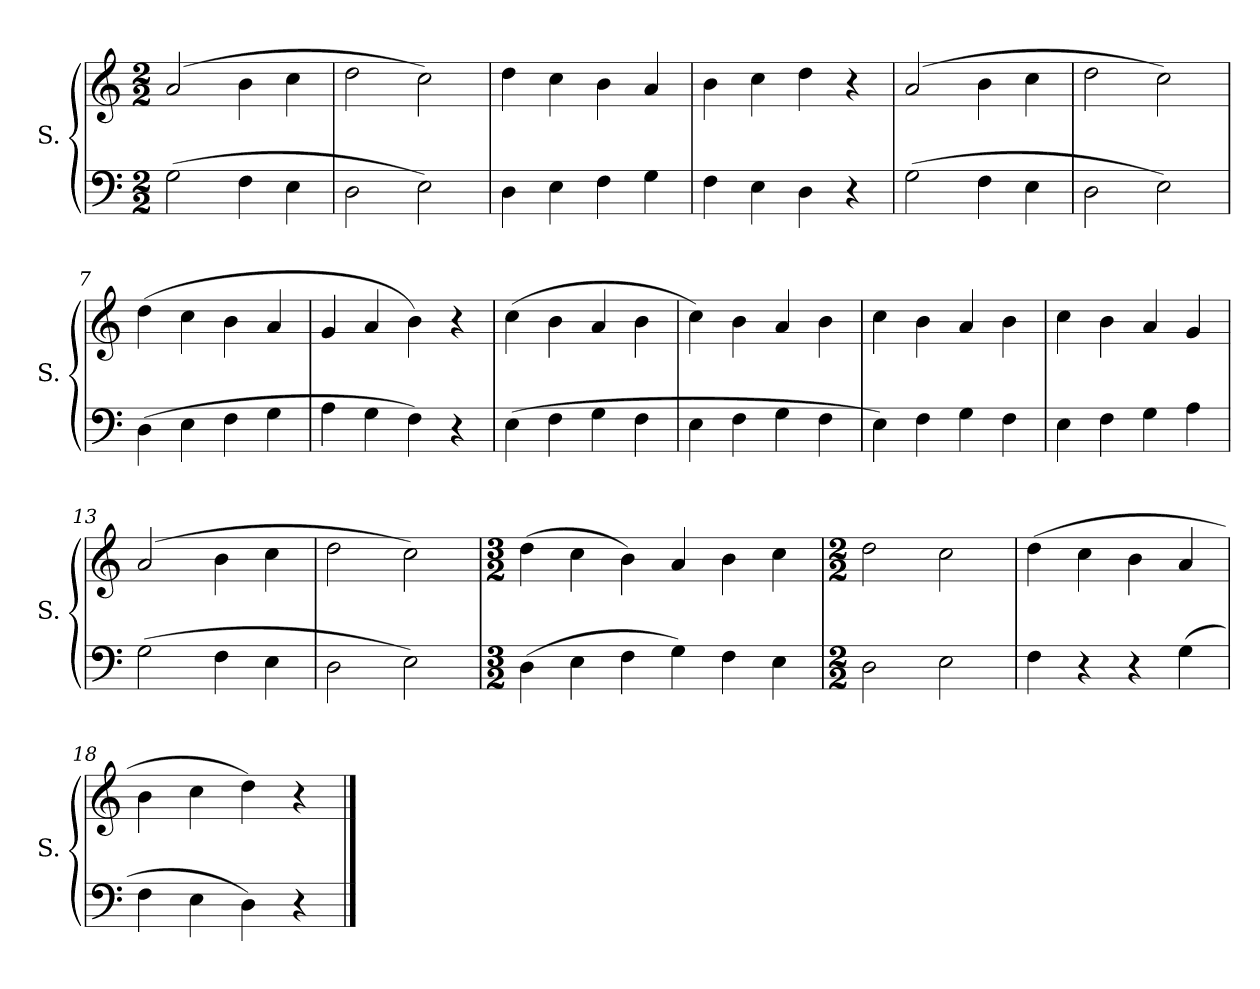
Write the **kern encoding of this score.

**kern	**kern
*part2	*part1
*staff2	*staff1
*I"S.	*I"S.
*I'S.	*I'S.
*clefF4	*clefG2
*M2/2	*M2/2
*MM200	*MM200
=1	=1
(2G\	(2a/
4F\	4b\
4E\	4cc\
=2	=2
2D\	2dd\
2E\)	2cc\)
=3	=3
4D\	4dd\
4E\	4cc\
4F\	4b\
4G\	4a/
=4	=4
4F\	4b\
4E\	4cc\
4D\	4dd\
4r	4r
=5	=5
(2G\	(2a/
4F\	4b\
4E\	4cc\
=6	=6
2D\	2dd\
2E\)	2cc\)
!!LO:LB:g=z
=7	=7
(4D\	(4dd\
4E\	4cc\
4F\	4b\
4G\	4a/
=8	=8
4A\	4g/
4G\	4a/
4F\)	4b\)
4r	4r
=9	=9
(4E\	(4cc\
4F\	4b\
4G\	4a/
4F\	4b\
=10	=10
4E\	4cc\)
4F\	4b\
4G\	4a/
4F\	4b\
=11	=11
4E\)	4cc\
4F\	4b\
4G\	4a/
4F\	4b\
=12	=12
*	*^
4E\	2ryy	4cc\
4F\	.	4b\
4G\	4a/	2ryy
4A\	4g/	.
*	*v	*v
!!LO:LB:g=z
=13	=13
(2G\	(2a/
4F\	4b\
4E\	4cc\
=14	=14
2D\	2dd\
2E\)	2cc\)
=15	=15
*M3/2	*M3/2
(4D\	(4dd\
4E\	4cc\
4F\	4b\)
4G\)	4a/
4F\	4b\
4E\	4cc\
=16	=16
*M2/2	*M2/2
2D\	2dd\
2E\	2cc\
=17	=17
4F\	(4dd\
4r	4cc\
4r	4b\
(4G\	4a/
=18	=18
4F\	4b\
4E\	4cc\
4D\)	4dd\)
4r	4r
==	==
*-	*-
